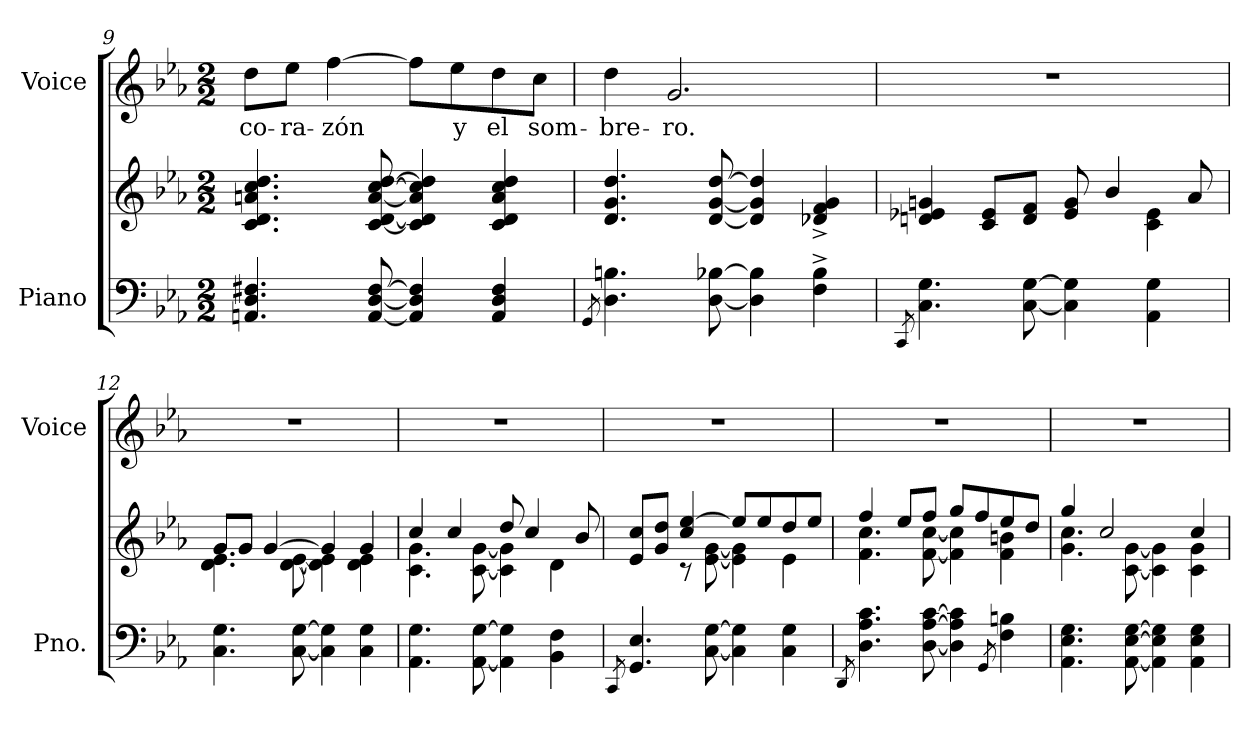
**kern	**kern	**kern	**text
*part2	*part2	*part1	*part1
*staff3	*staff2	*staff1	*staff1
*I"Piano	*	*I"Voice	*
*I'Pno.	*	*I'Voice	*
*clefF4	*clefG2	*clefG2	*
*k[b-e-a-]	*k[b-e-a-]	*k[b-e-a-]	*
*c:	*c:	*c:	*
*M2/2	*M2/2	*M2/2	*
=9	=9	=9	=9
!	!	!	!LO:LY:b:color=#000000
4.AAni/ 4.Di 4.F#Xi	4.ci/ 4.di 4.ani 4.cci 4.ddi	8ddi\L	co-
!	!	!	!LO:LY:b:color=#000000
.	.	8ee-i\J	-ra-
!	!	!	!LO:LY:b:color=#000000
.	.	[>4ffi\	-zón
[<8AAi/ [<8Di [>8F#i	[<8ci/ [<8di [<8ai [>8cci [>8ddi	.	.
4AAi/] 4Di] 4F#i]	4ci/] 4di] 4ai] 4cci] 4ddi]	8ffi\L]	.
!	!	!	!LO:LY:b:color=#000000
.	.	8ee-i\	y
!	!	!	!LO:LY:b:color=#000000
4AAi/ 4Di 4F#i	4ci/ 4di 4ai 4cci 4ddi	8ddi\	el
!	!	!	!LO:LY:b:color=#000000
.	.	8cci\J	som-
!!LO:PB:g=z
=10	=10	=10	=10
8qGGi/	.	.	.
!	!	!	!LO:LY:b:color=#000000
4.Di\ 4.Bni	4.di/ 4.gi 4.ddi	4ddi\	-bre-
!	!	!	!LO:LY:b:color=#000000
.	.	2.gi/	-ro.
[<8Di\ [>8B-Xi	[<8di/ [<8gi [>8ddi	.	.
4Di\] 4B-i]	4di/] 4gi] 4ddi]	.	.
4Fi\^ 4B-i^	4d-Xi/^ 4fi^ 4gi^	.	.
=11	=11	=11	=11
8qCCi/	.	.	.
*	*^	*	*
4.Ci\ 4.Gi	4dni/ 4e-Xi 4gni	2.ryy	1r	.
.	8ci/ 8e-iL	.	.	.
[<8Ci\ [>8Gi	8di/ 8fiJ	.	.	.
4Ci\] 4Gi]	8e-i/ 8gi	.	.	.
.	4b-i/	.	.	.
4AA-i\ 4Gi	.	4ci\ 4e-i	.	.
.	8a-i/	.	.	.
=12	=12	=12	=12	=12
4.Ci\ 4.Gi	8gi/L	4.di\ 4.e-i	1r	.
.	8gi/J	.	.	.
.	[>4gi/	.	.	.
[<8Ci\ [>8Gi	.	[<8di\ [<8e-i	.	.
4Ci\] 4Gi]	4gi/]	4di\] 4e-i]	.	.
4Ci\ 4Gi	4gi/	4di\ 4e-i	.	.
!!LO:LB:g=z
=13	=13	=13	=13	=13
4.AA-i\ 4.Gi	4cci/	4.ci\ 4.gi	1r	.
.	4cci/	.	.	.
[<8AA-i\ [>8Gi	.	[<8ci\ [<8gi	.	.
4AA-i\] 4Gi]	8ddi/	4ci\] 4gi]	.	.
.	4cci/	.	.	.
4BB-i\ 4Fi	.	4di\	.	.
.	8b-i/	.	.	.
=14	=14	=14	=14	=14
8qCCi/	.	.	.	.
4.GGi/ 4.E-i	8e-i/ 8cciL	4ryy	1r	.
.	8gi/ 8ddiJ	.	.	.
.	4cci/ [>4ee-i	8r	.	.
[<8Ci\ [>8Gi	.	[<8e-i\ [<8gi	.	.
4Ci\] 4Gi]	8ee-i/L]	4e-i\] 4gi]	.	.
.	8ee-i/	.	.	.
4Ci\ 4Gi	8ddi/	4e-i\	.	.
.	8ee-i/J	.	.	.
=15	=15	=15	=15	=15
8qDDi/	.	.	.	.
4.Di\ 4.A-i 4.ci	4ffi/	4.fi\ 4.cci	1r	.
.	8ee-i/L	.	.	.
[<8Di\ [>8A-i [>8ci	8ffi/J	[<8fi\ [<8cci	.	.
4Di\] 4A-i] 4ci]	8ggi/L	4fi\] 4cci]	.	.
.	8ffi/	.	.	.
8qGGi/	.	.	.	.
4Fi\ 4Bni	8ee-i/	4fi\ 4bni	.	.
.	8ddi/J	.	.	.
!!LO:LB:g=z
=16	=16	=16	=16	=16
4.AA-i\ 4.E-i 4.Gi	4ggi/	4.gi\ 4.cci	1r	.
.	2cci/	.	.	.
[<8AA-i\ [>8E-i [>8Gi	.	[<8ci\ [<8gi	.	.
4AA-i\] 4E-i] 4Gi]	.	4ci\] 4gi]	.	.
4AA-i\ 4E-i 4Gi	4cci/	4ci\ 4gi	.	.
*	*v	*v	*	*
=	=	=	=
*-	*-	*-	*-
